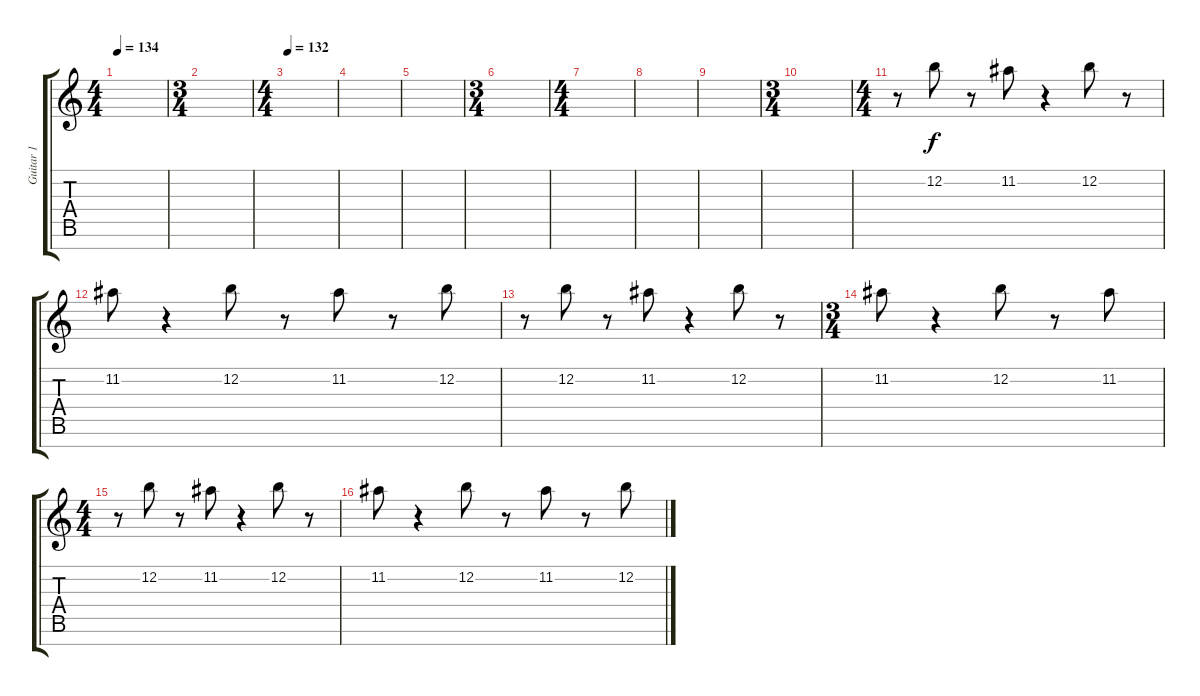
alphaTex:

\track ("Guitar 1" "Guitar 1") {instrument electricguitarclean}
\staff {score tabs}
\tuning (E4 B3 G3 D3 A2 E2 B1) {hide}
\ts (4 4)
\tempo 134
\clef g2
\ks c
|
\ts (3 4)
|
\ts (4 4)
\tempo 132
|
|
|
\ts (3 4)
|
\ts (4 4)
|
|
|
\ts (3 4)
|
\ts (4 4)
r.8 12.2.8{dy f} r.8 11.2.8 r.4 12.2.8 r.8 |
11.2.8 r.4 12.2.8 r.8 11.2.8 r.8 12.2.8 |
r.8 12.2.8 r.8 11.2.8 r.4 12.2.8 r.8 |
\ts (3 4)
11.2.8 r.4 12.2.8 r.8 11.2.8 |
\ts (4 4)
r.8 12.2.8 r.8 11.2.8 r.4 12.2.8 r.8 |
11.2.8 r.4 12.2.8 r.8 11.2.8 r.8 12.2.8
